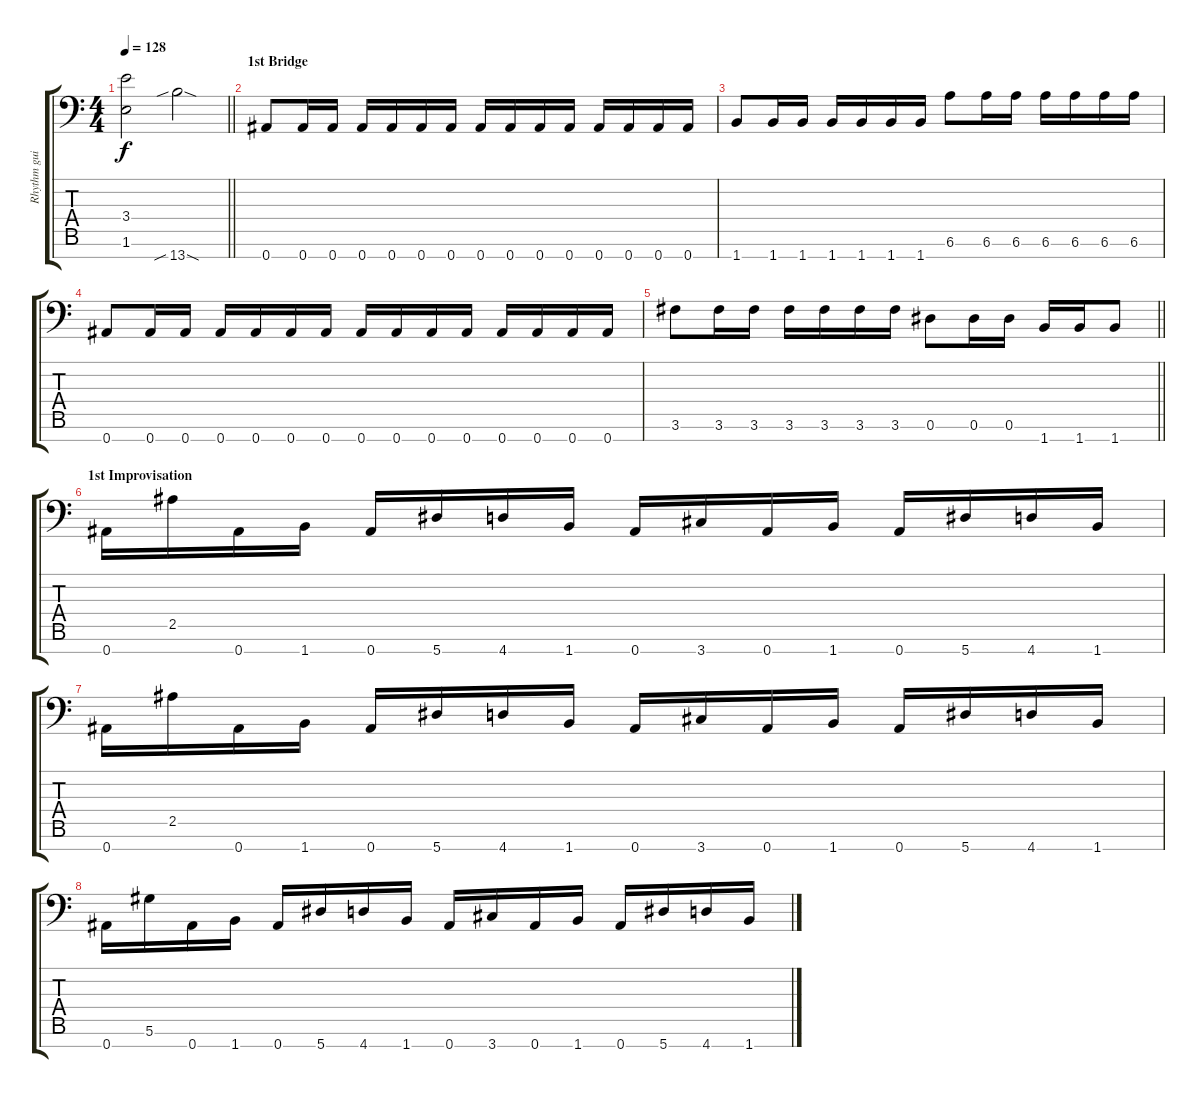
\track ("Rhythm guitar" "Rhythm gui") {instrument overdrivenguitar}
\staff {score tabs}
\tuning (Eb4 Bb3 Gb3 Db3 Ab2 Eb2 Bb1) {hide}
\ts (4 4)
\tempo 128
\clef f4
\barLineRight lightlight
\ks c
(3.4{t} 1.6{t}).2{dy f} 13.7{sib sod}.2 |
\section ("" "1st Bridge")
0.7.8 0.7.16 0.7.16 0.7.16 0.7.16 0.7.16 0.7.16 0.7.16 0.7.16 0.7.16 0.7.16 0.7.16 0.7.16 0.7.16 0.7.16 |
1.7.8 1.7.16 1.7.16 1.7.16 1.7.16 1.7.16 1.7.16 6.6.8 6.6.16 6.6.16 6.6.16 6.6.16 6.6.16 6.6.16 |
0.7.8 0.7.16 0.7.16 0.7.16 0.7.16 0.7.16 0.7.16 0.7.16 0.7.16 0.7.16 0.7.16 0.7.16 0.7.16 0.7.16 0.7.16 |
\barLineRight lightlight
3.6.8 3.6.16 3.6.16 3.6.16 3.6.16 3.6.16 3.6.16 0.6.8 0.6.16 0.6.16 1.7.16 1.7.16 1.7.8 |
\section ("" "1st Improvisation")
0.7.16 2.5.16 0.7.16 1.7.16 0.7.16 5.7.16 4.7.16 1.7.16 0.7.16 3.7.16 0.7.16 1.7.16 0.7.16 5.7.16 4.7.16 1.7.16 |
0.7.16 2.5.16 0.7.16 1.7.16 0.7.16 5.7.16 4.7.16 1.7.16 0.7.16 3.7.16 0.7.16 1.7.16 0.7.16 5.7.16 4.7.16 1.7.16 |
0.7.16 5.6.16 0.7.16 1.7.16 0.7.16 5.7.16 4.7.16 1.7.16 0.7.16 3.7.16 0.7.16 1.7.16 0.7.16 5.7.16 4.7.16 1.7.16
